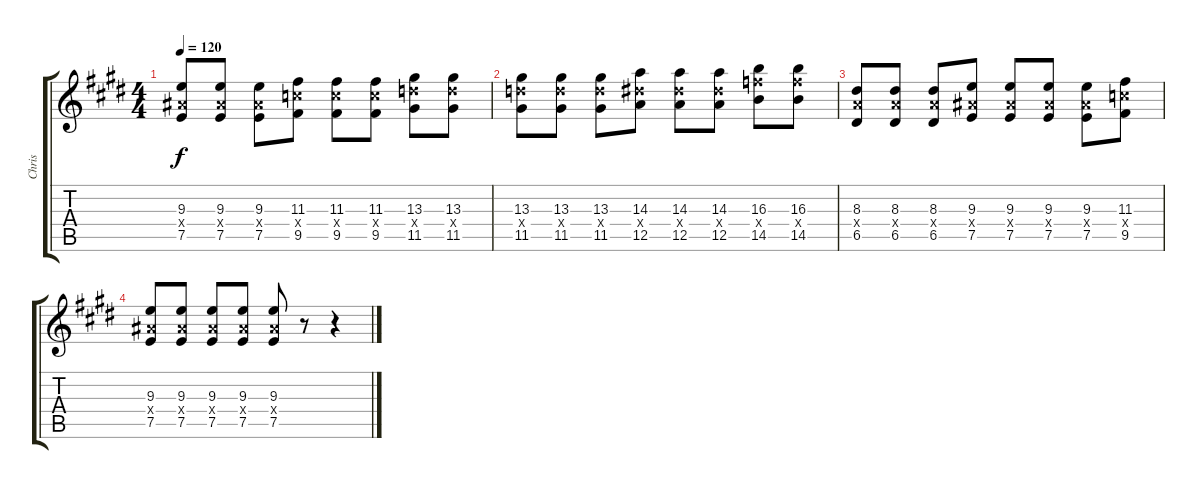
\track ("Chris" "Chris") {instrument distortionguitar}
\staff {score tabs}
\tuning (E4 B3 G3 D3 A2 E2) {hide}
\ts (4 4)
\tempo 120
\clef g2
\ks e
(9.3 8.4{x} 7.5).8{dy f} (9.3 8.4{x} 7.5).8 (9.3 8.4{x} 7.5).8 (11.3 10.4{x} 9.5).8 (11.3 10.4{x} 9.5).8 (11.3 10.4{x} 9.5).8 (13.3 12.4{x} 11.5).8 (13.3 12.4{x} 11.5).8 |
(13.3 12.4{x} 11.5).8 (13.3 12.4{x} 11.5).8 (13.3 12.4{x} 11.5).8 (14.3 13.4{x} 12.5).8 (14.3 13.4{x} 12.5).8 (14.3 13.4{x} 12.5).8 (16.3 15.4{x} 14.5).8 (16.3 15.4{x} 14.5).8 |
(8.3 7.4{x} 6.5).8 (8.3 7.4{x} 6.5).8 (8.3 7.4{x} 6.5).8 (9.3 8.4{x} 7.5).8 (9.3 8.4{x} 7.5).8 (9.3 8.4{x} 7.5).8 (9.3 8.4{x} 7.5).8 (11.3 10.4{x} 9.5).8 |
(9.3 8.4{x} 7.5).8 (9.3 8.4{x} 7.5).8 (9.3 8.4{x} 7.5).8 (9.3 8.4{x} 7.5).8 (9.3 8.4{x} 7.5).8 r.8 r.4
